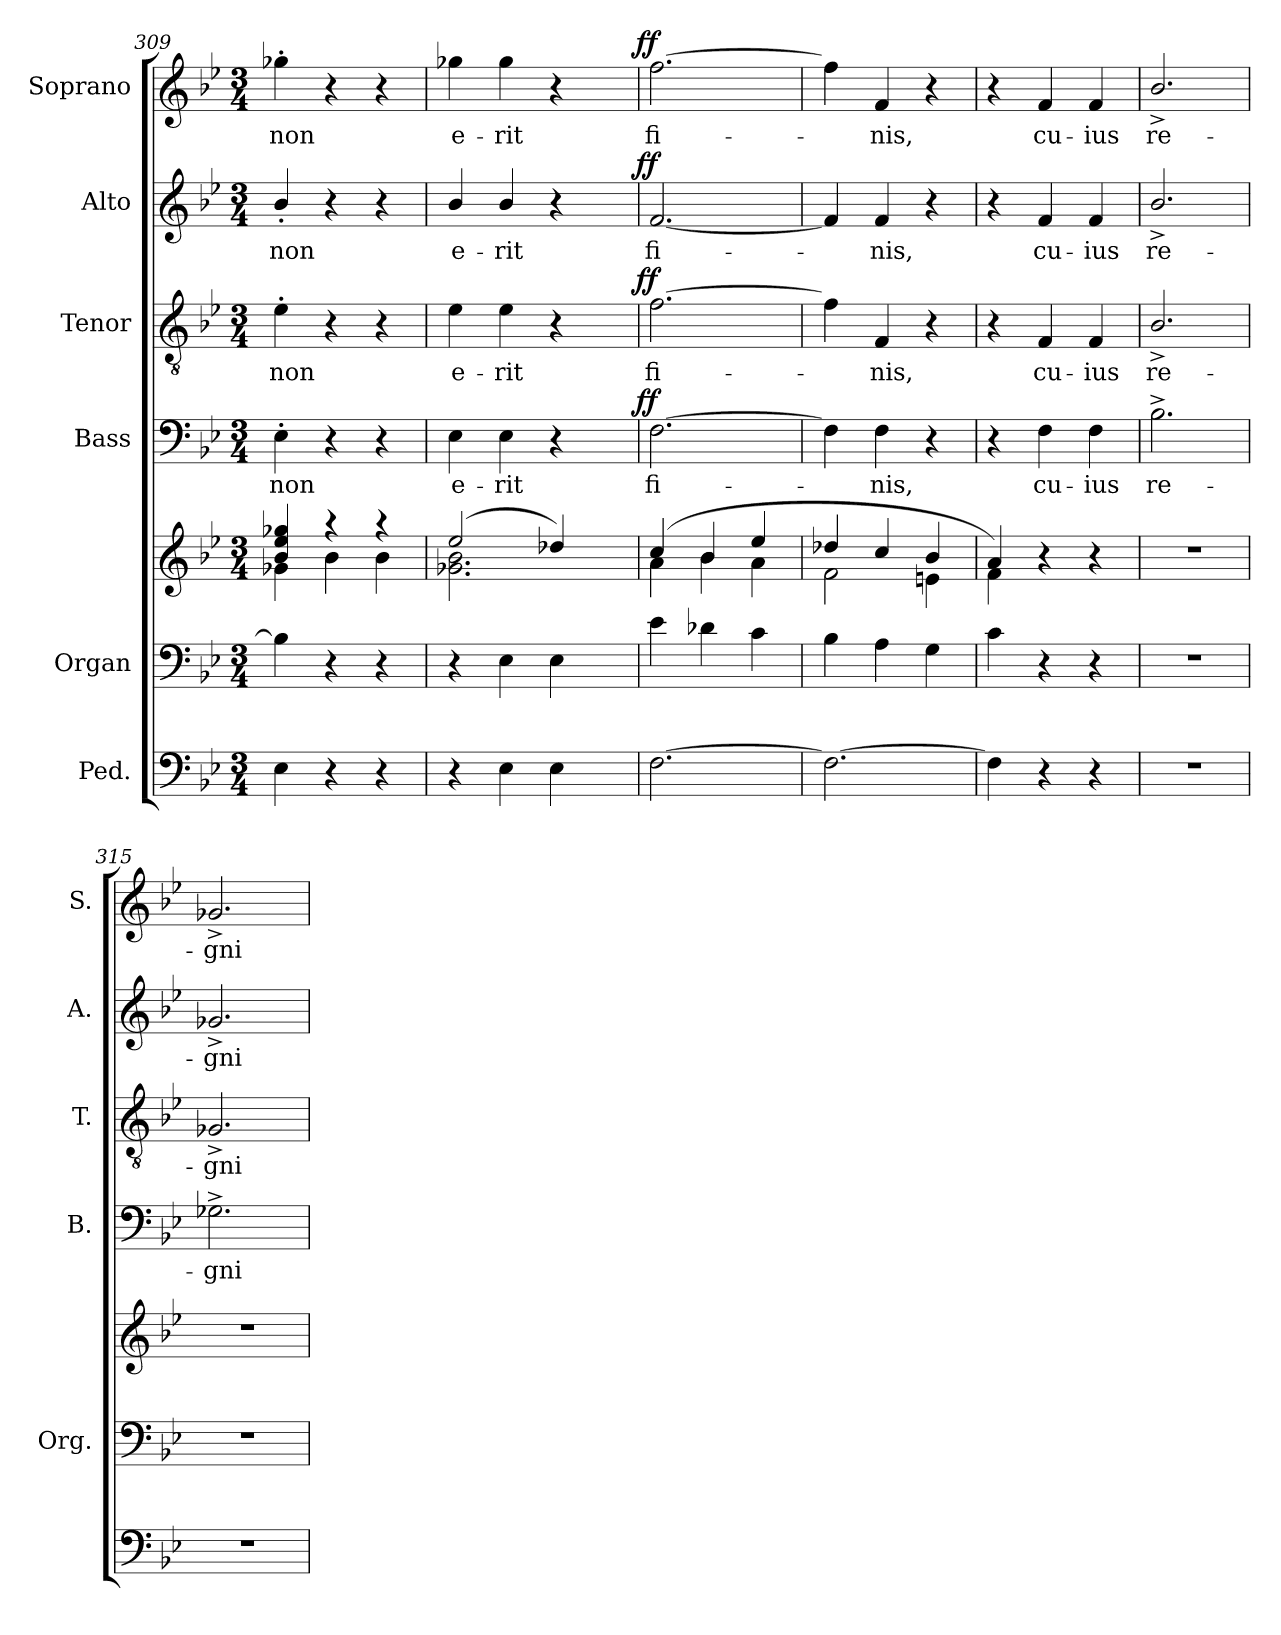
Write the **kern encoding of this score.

**kern	**kern	**kern	**kern	**text	**dynam	**kern	**text	**dynam	**kern	**text	**dynam	**kern	**text	**dynam
*part6	*part5	*part5	*part4	*part4	*part4	*part3	*part3	*part3	*part2	*part2	*part2	*part1	*part1	*part1
*staff7	*staff6	*staff5	*staff4	*staff4	*staff4	*staff3	*staff3	*staff3	*staff2	*staff2	*staff2	*staff1	*staff1	*staff1
*I"Ped.	*I"Organ	*	*I"Bass	*	*	*I"Tenor	*	*	*I"Alto	*	*	*I"Soprano	*	*
*	*I'Org.	*	*I'B.	*	*	*I'T.	*	*	*I'A.	*	*	*I'S.	*	*
*clefF4	*clefF4	*clefG2	*clefF4	*	*	*clefGv2	*	*	*clefG2	*	*	*clefG2	*	*
*	*	*	*	*	*	*ITrd7c12	*	*	*	*	*	*	*	*
*k[b-e-]	*k[b-e-]	*k[b-e-]	*k[b-e-]	*	*	*k[b-e-]	*	*	*k[b-e-]	*	*	*k[b-e-]	*	*
*B-:	*B-:	*B-:	*B-:	*	*	*B-:	*	*	*B-:	*	*	*B-:	*	*
*M3/4	*M3/4	*M3/4	*M3/4	*	*	*M3/4	*	*	*M3/4	*	*	*M3/4	*	*
=309	=309	=309	=309	=309	=309	=309	=309	=309	=309	=309	=309	=309	=309	=309
*	*	*^	*	*	*	*	*	*	*	*	*	*	*	*
!	!	!	!	!	!LO:LY:b:color=#000000	!	!	!	!	!	!	!	!	!	!
!	!	!	!	!	!	!	!	!LO:LY:b:color=#000000	!	!	!	!	!	!	!
!	!	!	!	!	!	!	!	!	!	!	!LO:LY:b:color=#000000	!	!	!	!
!	!	!	!	!	!	!	!	!	!	!	!	!	!	!LO:LY:b:color=#000000	!
4E-i\	4B-i\]	4b-i/ 4ee-i 4gg-Xi	4g-Xi\	4E-'i\	non	.	4E-'i\	non	.	4b-'i/	non	.	4gg-X'i\	non	.
4r	4r	4r	4b-i\	4r	.	.	4r	.	.	4r	.	.	4r	.	.
4r	4r	4r	4b-i\	4r	.	.	4r	.	.	4r	.	.	4r	.	.
!!LO:LB:g=z
=310	=310	=310	=310	=310	=310	=310	=310	=310	=310	=310	=310	=310	=310	=310	=310
!	!	!	!	!	!LO:LY:b:color=#000000	!	!	!	!	!	!	!	!	!	!
!	!	!	!	!	!	!	!	!LO:LY:b:color=#000000	!	!	!	!	!	!	!
!	!	!	!	!	!	!	!	!	!	!	!LO:LY:b:color=#000000	!	!	!	!
!	!	!	!	!	!	!	!	!	!	!	!	!	!	!LO:LY:b:color=#000000	!
*	*	*	*	*^	*	*	*^	*	*	*^	*	*	*^	*	*
4r	4r	(2ee-i/	2.g-Xi\ 2.b-i	4E-i\	2ryy	e-	.	4E-i\	2ryy	e-	.	4b-i/	2ryy	e-	.	4gg-Xi\	2ryy	e-	.
!	!	!	!	!	!	!LO:LY:b:color=#000000	!	!	!	!	!	!	!	!	!	!	!	!	!
!	!	!	!	!	!	!	!	!	!	!LO:LY:b:color=#000000	!	!	!	!	!	!	!	!	!
!	!	!	!	!	!	!	!	!	!	!	!	!	!	!LO:LY:b:color=#000000	!	!	!	!	!
!	!	!	!	!	!	!	!	!	!	!	!	!	!	!	!	!	!	!LO:LY:b:color=#000000	!
4E-i\	4E-i\	.	.	4E-i\	.	-rit	.	4E-i\	.	-rit	.	4b-i/	.	-rit	.	4gg-i\	.	-rit	.
4E-i\	4E-i\	4dd-Xi/)	.	4r	8ryy	.	.	4r	8ryy	.	.	4r	8ryy	.	.	4r	8ryy	.	.
.	.	.	.	.	16ryy	.	.	.	16ryy	.	.	.	16ryy	.	.	.	16ryy	.	.
.	.	.	.	.	32ryy	.	.	.	32ryy	.	.	.	32ryy	.	.	.	32ryy	.	.
.	.	.	.	.	64ryy	.	.	.	64ryy	.	.	.	64ryy	.	.	.	64ryy	.	.
.	.	.	.	.	128...ryy	.	.	.	128...ryy	.	.	.	128...ryy	.	.	.	128...ryy	.	.
.	.	.	.	.	1024ryy	.	ff	.	1024ryy	.	ff	.	1024ryy	.	ff	.	1024ryy	.	ff
*	*	*	*	*v	*v	*	*	*	*	*	*	*v	*v	*	*	*v	*v	*	*
*	*	*	*	*	*	*	*v	*v	*	*	*	*	*	*	*	*
=311	=311	=311	=311	=311	=311	=311	=311	=311	=311	=311	=311	=311	=311	=311	=311
*	*	*	*	*^	*	*	*^	*	*	*^	*	*	*^	*	*
!	!	!	!	!	!	!LO:LY:b:color=#000000	!	!	!	!	!	!	!	!	!	!	!	!	!
*	*	*	*	*v	*v	*	*	*	*	*	*	*v	*v	*	*	*v	*v	*	*
*	*	*	*	*	*	*	*v	*v	*	*	*	*	*	*	*	*
*	*	*	*	*^	*	*	*^	*	*	*^	*	*	*^	*	*
!	!	!	!	!	!	!	!	!	!	!LO:LY:b:color=#000000	!	!	!	!	!	!	!	!	!
*	*	*	*	*v	*v	*	*	*	*	*	*	*v	*v	*	*	*v	*v	*	*
*	*	*	*	*	*	*	*v	*v	*	*	*	*	*	*	*	*
*	*	*	*	*^	*	*	*^	*	*	*^	*	*	*^	*	*
!	!	!	!	!	!	!	!	!	!	!	!	!	!	!LO:LY:b:color=#000000	!	!	!	!	!
*	*	*	*	*v	*v	*	*	*	*	*	*	*v	*v	*	*	*v	*v	*	*
*	*	*	*	*	*	*	*v	*v	*	*	*	*	*	*	*	*
*	*	*	*	*^	*	*	*^	*	*	*^	*	*	*^	*	*
!	!	!	!	!	!	!	!	!	!	!	!	!	!	!	!	!	!	!LO:LY:b:color=#000000	!
*	*	*	*	*v	*v	*	*	*	*	*	*	*v	*v	*	*	*v	*v	*	*
*	*	*	*	*	*	*	*v	*v	*	*	*	*	*	*	*	*
[2.Fi\	4e-i\	(4cci/	4ai\	[2.Fi\	fi-	.	[2.Fi\	fi-	.	[2.fi/	fi-	.	[2.ffi\	fi-	.
.	4d-Xi\	4b-i/	4b-i\	.	.	.	.	.	.	.	.	.	.	.	.
.	4ci\	4ee-i/	4ai\	.	.	.	.	.	.	.	.	.	.	.	.
=312	=312	=312	=312	=312	=312	=312	=312	=312	=312	=312	=312	=312	=312	=312	=312
2.Fi\_	4B-i\	4dd-Xi/	2fi\	4Fi\]	.	.	4Fi\]	.	.	4fi/]	.	.	4ffi\]	.	.
!	!	!	!	!	!LO:LY:b:color=#000000	!	!	!	!	!	!	!	!	!	!
!	!	!	!	!	!	!	!	!LO:LY:b:color=#000000	!	!	!	!	!	!	!
!	!	!	!	!	!	!	!	!	!	!	!LO:LY:b:color=#000000	!	!	!	!
!	!	!	!	!	!	!	!	!	!	!	!	!	!	!LO:LY:b:color=#000000	!
.	4Ai\	4cci/	.	4Fi\	-nis,	.	4FFi/	-nis,	.	4fi/	-nis,	.	4fi/	-nis,	.
.	4Gi\	4b-i/	4eni\	4r	.	.	4r	.	.	4r	.	.	4r	.	.
=313	=313	=313	=313	=313	=313	=313	=313	=313	=313	=313	=313	=313	=313	=313	=313
4Fi\]	4ci\	4ai/)	4fi\	4r	.	.	4r	.	.	4r	.	.	4r	.	.
!	!	!	!	!	!LO:LY:b:color=#000000	!	!	!	!	!	!	!	!	!	!
!	!	!	!	!	!	!	!	!LO:LY:b:color=#000000	!	!	!	!	!	!	!
!	!	!	!	!	!	!	!	!	!	!	!LO:LY:b:color=#000000	!	!	!	!
!	!	!	!	!	!	!	!	!	!	!	!	!	!	!LO:LY:b:color=#000000	!
4r	4r	4r	2ryy	4Fi\	cu-	.	4FFi/	cu-	.	4fi/	cu-	.	4fi/	cu-	.
!	!	!	!	!	!LO:LY:b:color=#000000	!	!	!	!	!	!	!	!	!	!
!	!	!	!	!	!	!	!	!LO:LY:b:color=#000000	!	!	!	!	!	!	!
!	!	!	!	!	!	!	!	!	!	!	!LO:LY:b:color=#000000	!	!	!	!
!	!	!	!	!	!	!	!	!	!	!	!	!	!	!LO:LY:b:color=#000000	!
4r	4r	4r	.	4Fi\	-ius	.	4FFi/	-ius	.	4fi/	-ius	.	4fi/	-ius	.
*	*	*v	*v	*	*	*	*	*	*	*	*	*	*	*	*
=314	=314	=314	=314	=314	=314	=314	=314	=314	=314	=314	=314	=314	=314	=314
!LO:N:vis=1	!LO:N:vis=1	!LO:N:vis=1	!	!	!	!	!	!	!	!	!	!	!	!
!	!	!	!	!LO:LY:b:color=#000000	!	!	!	!	!	!	!	!	!	!
!	!	!	!	!	!	!	!LO:LY:b:color=#000000	!	!	!	!	!	!	!
!	!	!	!	!	!	!	!	!	!	!LO:LY:b:color=#000000	!	!	!	!
!	!	!	!	!	!	!	!	!	!	!	!	!	!LO:LY:b:color=#000000	!
2.r	2.r	2.r	2.B-^i\	re-	.	2.BB-^i/	re-	.	2.b-^i/	re-	.	2.b-^i/	re-	.
=315	=315	=315	=315	=315	=315	=315	=315	=315	=315	=315	=315	=315	=315	=315
!LO:N:vis=1	!LO:N:vis=1	!LO:N:vis=1	!	!	!	!	!	!	!	!	!	!	!	!
!	!	!	!	!LO:LY:b:color=#000000	!	!	!	!	!	!	!	!	!	!
!	!	!	!	!	!	!	!LO:LY:b:color=#000000	!	!	!	!	!	!	!
!	!	!	!	!	!	!	!	!	!	!LO:LY:b:color=#000000	!	!	!	!
!	!	!	!	!	!	!	!	!	!	!	!	!	!LO:LY:b:color=#000000	!
2.r	2.r	2.r	2.G-X^i\	-gni	.	2.GG-X^i/	-gni	.	2.g-X^i/	-gni	.	2.g-X^i/	-gni	.
=	=	=	=	=	=	=	=	=	=	=	=	=	=	=
*-	*-	*-	*-	*-	*-	*-	*-	*-	*-	*-	*-	*-	*-	*-
